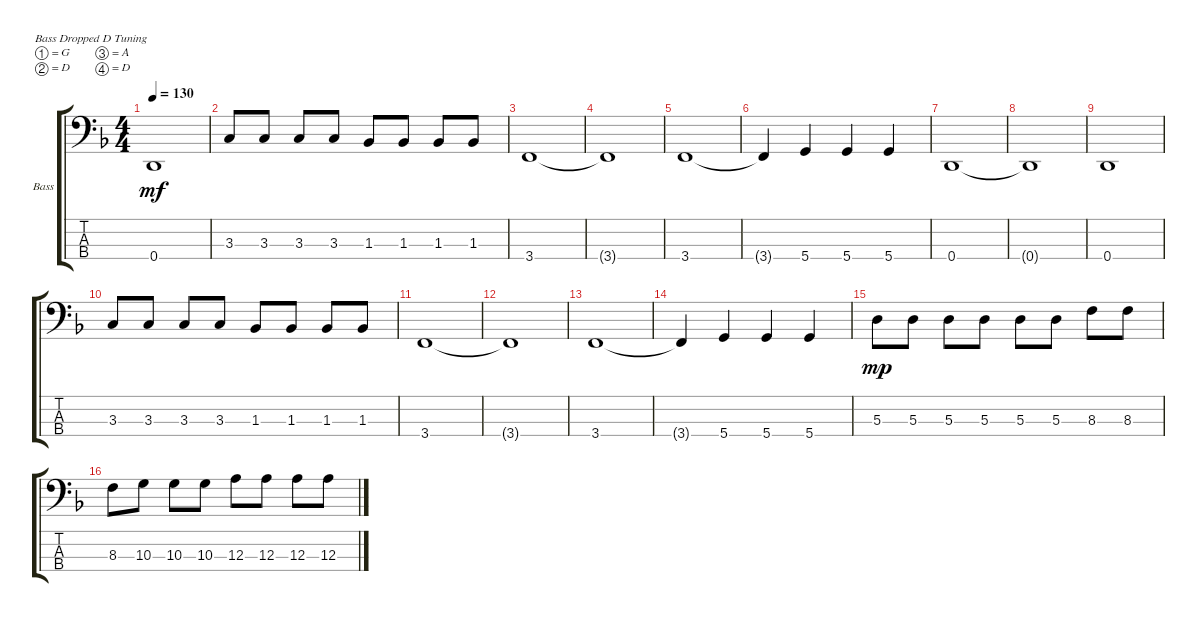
\defaultSystemsLayout 4
\bracketExtendMode groupsimilarinstruments
\firstSystemTrackNameOrientation horizontal
\otherSystemsTrackNameOrientation horizontal
\track ("Bass" "Bass") {instrument electricbassfinger}
\staff {score tabs}
\tuning (G2 D2 A1 D1)
\ts (4 4)
\tempo 130
\clef f4
\ks f
0.4.1{dy mf} |
3.3.8 3.3.8 3.3.8 3.3.8 1.3.8 1.3.8 1.3.8 1.3.8 |
3.4.1 |
3.4{t}.1 |
3.4.1 |
3.4{t}.4 5.4.4 5.4.4 5.4.4 |
0.4.1 |
0.4{t}.1 |
0.4.1 |
3.3.8 3.3.8 3.3.8 3.3.8 1.3.8 1.3.8 1.3.8 1.3.8 |
3.4.1 |
3.4{t}.1 |
3.4.1 |
3.4{t}.4 5.4.4 5.4.4 5.4.4 |
5.3.8{dy mp} 5.3.8 5.3.8 5.3.8 5.3.8 5.3.8 8.3.8 8.3.8 |
8.3.8 10.3.8 10.3.8 10.3.8 12.3.8 12.3.8 12.3.8 12.3.8
